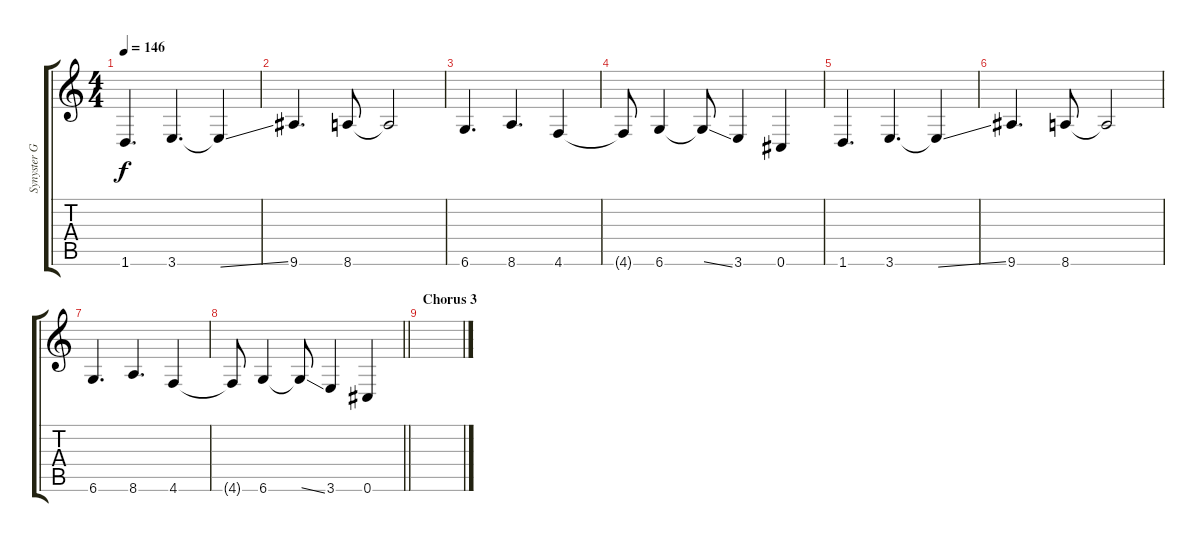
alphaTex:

\track ("Synyster Gates | Gtr. 1 - Db" "Synyster G") {instrument distortionguitar}
\staff {score tabs}
\tuning (Eb4 Bb3 Gb3 Db3 Ab2 Db2) {hide}
\ts (4 4)
\tempo 146
\clef g2
\ks c
1.6.4{d dy f} 3.6.4{d} 3.6{ss t}.4 |
9.6.4{d} 8.6.8 8.6{t}.2 |
6.6.4{d} 8.6.4{d} 4.6.4 |
4.6{t}.8 6.6.4 6.6{ss t}.8 3.6.4 0.6.4 |
1.6.4{d} 3.6.4{d} 3.6{ss t}.4 |
9.6.4{d} 8.6.8 8.6{t}.2 |
6.6.4{d} 8.6.4{d} 4.6.4 |
\barLineRight lightlight
4.6{t}.8 6.6.4 6.6{ss t}.8 3.6.4 0.6.4 |
\section ("" "Chorus 3")
